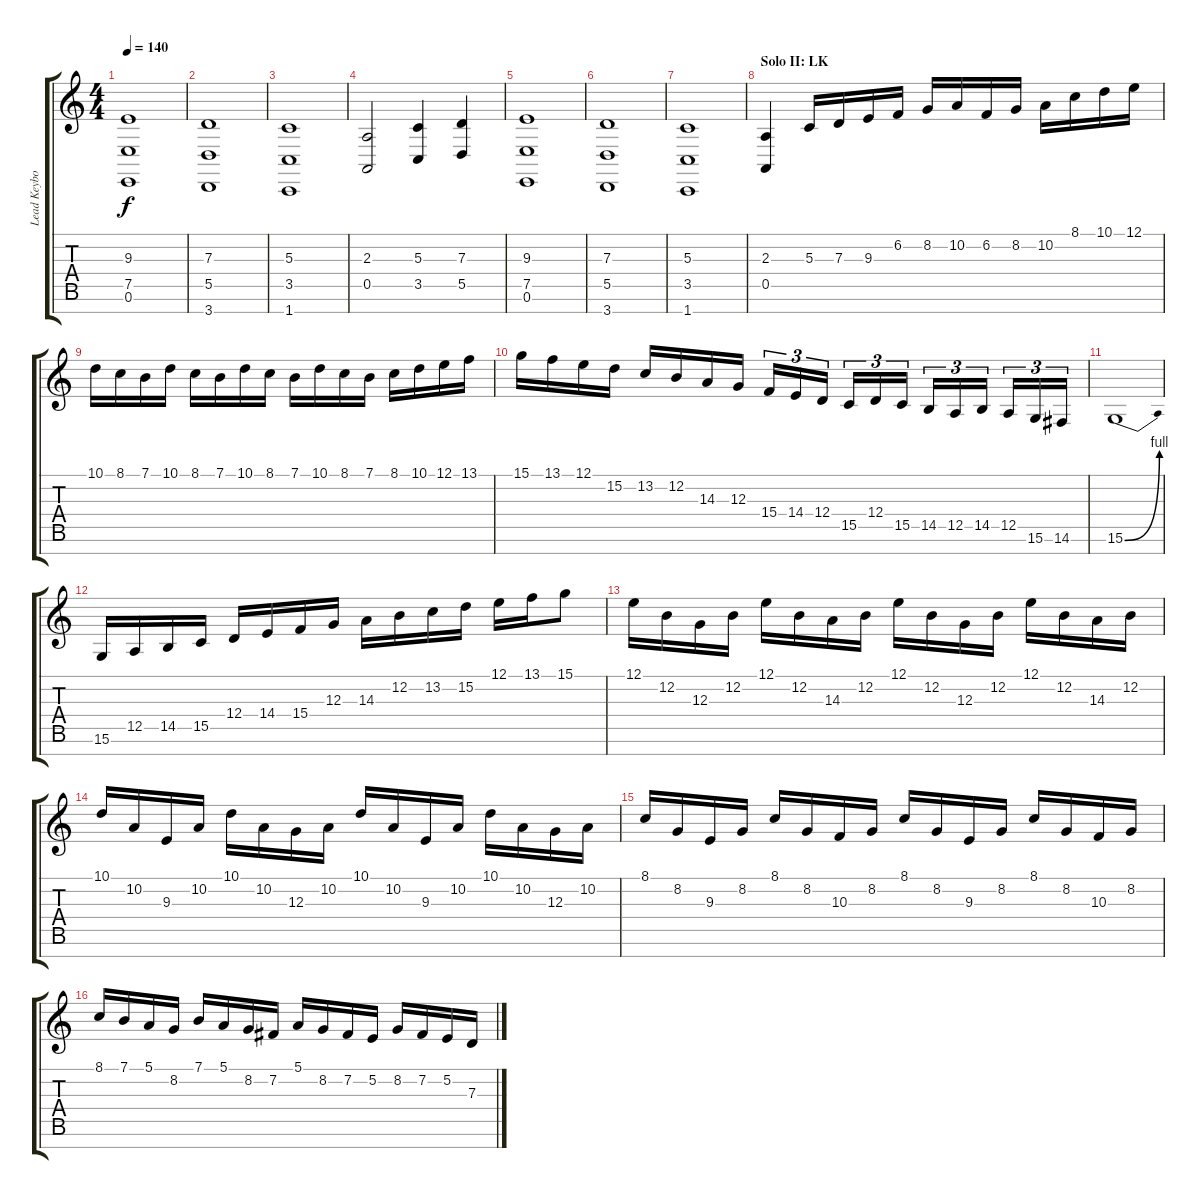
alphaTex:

\track ("Lead Keyboards" "Lead Keybo") {instrument stringensemble1}
\staff {score tabs}
\tuning (E4 B3 G3 D3 A2 E2 B1) {hide}
\ts (4 4)
\tempo 140
\clef g2
\ks c
(9.3 7.5 0.6).1{dy f} |
(7.3 5.5 3.7).1 |
(5.3 3.5 1.7).1 |
(2.3 0.5).2 (5.3 3.5).4 (7.3 5.5).4 |
(9.3 7.5 0.6).1 |
(7.3 5.5 3.7).1 |
(5.3 3.5 1.7).1 |
\section ("" "Solo II: LK")
(2.3 0.5).4 5.3.16{balance 3 instrument lead1square} 7.3.16 9.3.16 6.2.16 8.2.16 10.2.16 6.2.16 8.2.16 10.2.16 8.1.16 10.1.16 12.1.16 |
10.1.16{balance 3 instrument lead1square} 8.1.16 7.1.16 10.1.16 8.1.16 7.1.16 10.1.16 8.1.16 7.1.16 10.1.16 8.1.16 7.1.16 8.1.16 10.1.16 12.1.16 13.1.16 |
15.1.16 13.1.16 12.1.16 15.2.16 13.2.16 12.2.16 14.3.16 12.3.16 15.4.16{tu (3 2)} 14.4.16{tu (3 2)} 12.4.16{tu (3 2)} 15.5.16{tu (3 2)} 12.4.16{tu (3 2)} 15.5.16{tu (3 2)} 14.5.16{tu (3 2)} 12.5.16{tu (3 2)} 14.5.16{tu (3 2)} 12.5.16{tu (3 2)} 15.6.16{tu (3 2)} 14.6.16{tu (3 2)} |
15.6{be (bend 0 0 60 4)}.1 |
15.6.16 12.5.16 14.5.16 15.5.16 12.4.16 14.4.16 15.4.16 12.3.16 14.3.16 12.2.16 13.2.16 15.2.16 12.1.16 13.1.16 15.1.8 |
12.1.16 12.2.16 12.3.16 12.2.16 12.1.16 12.2.16 14.3.16 12.2.16 12.1.16 12.2.16 12.3.16 12.2.16 12.1.16 12.2.16 14.3.16 12.2.16 |
10.1.16 10.2.16 9.3.16 10.2.16 10.1.16 10.2.16 12.3.16 10.2.16 10.1.16 10.2.16 9.3.16 10.2.16 10.1.16 10.2.16 12.3.16 10.2.16 |
8.1.16 8.2.16 9.3.16 8.2.16 8.1.16 8.2.16 10.3.16 8.2.16 8.1.16 8.2.16 9.3.16 8.2.16 8.1.16 8.2.16 10.3.16 8.2.16 |
8.1.16 7.1.16 5.1.16 8.2.16 7.1.16 5.1.16 8.2.16 7.2.16 5.1.16 8.2.16 7.2.16 5.2.16 8.2.16 7.2.16 5.2.16 7.3.16
